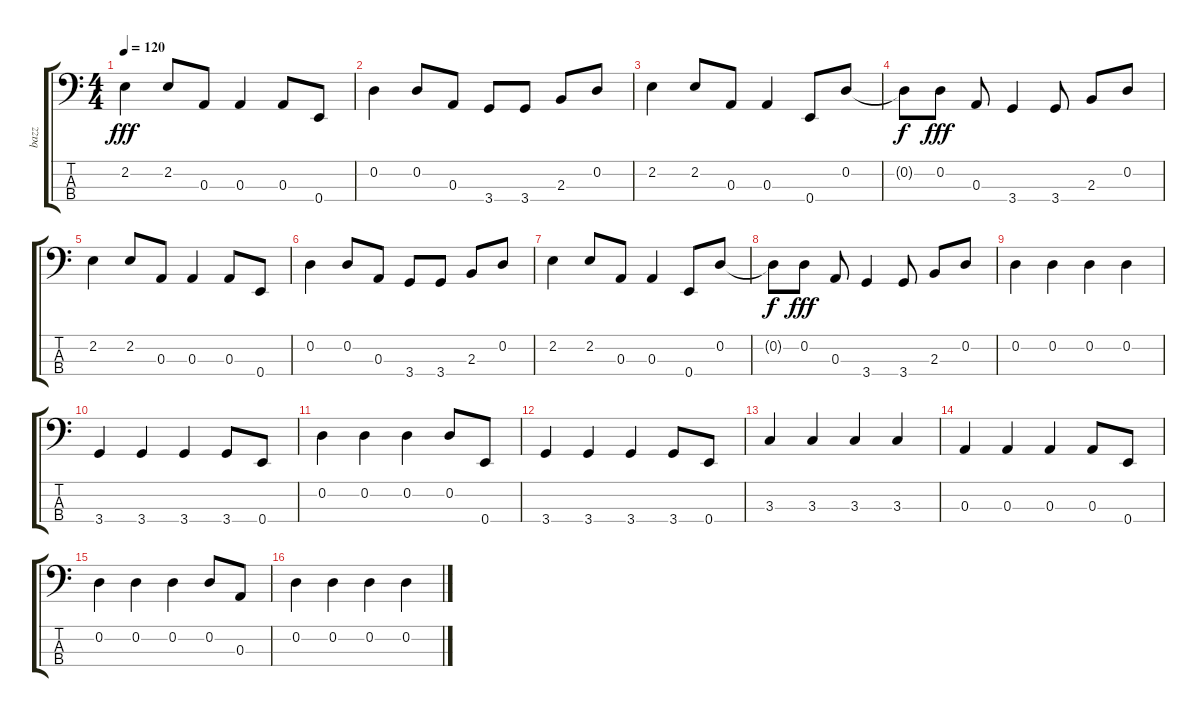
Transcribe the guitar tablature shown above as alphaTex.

\track ("bazz" "bazz") {instrument electricbassfinger}
\staff {score tabs}
\tuning (G2 D2 A1 E1) {hide}
\ts (4 4)
\tempo 120
\clef f4
\ks c
2.2.4{dy fff} 2.2.8 0.3.8 0.3.4 0.3.8 0.4.8 |
0.2.4 0.2.8 0.3.8 3.4.8 3.4.8 2.3.8 0.2.8 |
2.2.4 2.2.8 0.3.8 0.3.4 0.4.8 0.2.8 |
0.2{t}.8{dy f} 0.2.8{dy fff} 0.3.8 3.4.4 3.4.8 2.3.8 0.2.8 |
2.2.4 2.2.8 0.3.8 0.3.4 0.3.8 0.4.8 |
0.2.4 0.2.8 0.3.8 3.4.8 3.4.8 2.3.8 0.2.8 |
2.2.4 2.2.8 0.3.8 0.3.4 0.4.8 0.2.8 |
0.2{t}.8{dy f} 0.2.8{dy fff} 0.3.8 3.4.4 3.4.8 2.3.8 0.2.8 |
0.2.4 0.2.4 0.2.4 0.2.4 |
3.4.4 3.4.4 3.4.4 3.4.8 0.4.8 |
0.2.4 0.2.4 0.2.4 0.2.8 0.4.8 |
3.4.4 3.4.4 3.4.4 3.4.8 0.4.8 |
3.3.4 3.3.4 3.3.4 3.3.4 |
0.3.4 0.3.4 0.3.4 0.3.8 0.4.8 |
0.2.4 0.2.4 0.2.4 0.2.8 0.3.8 |
0.2.4 0.2.4 0.2.4 0.2.4
